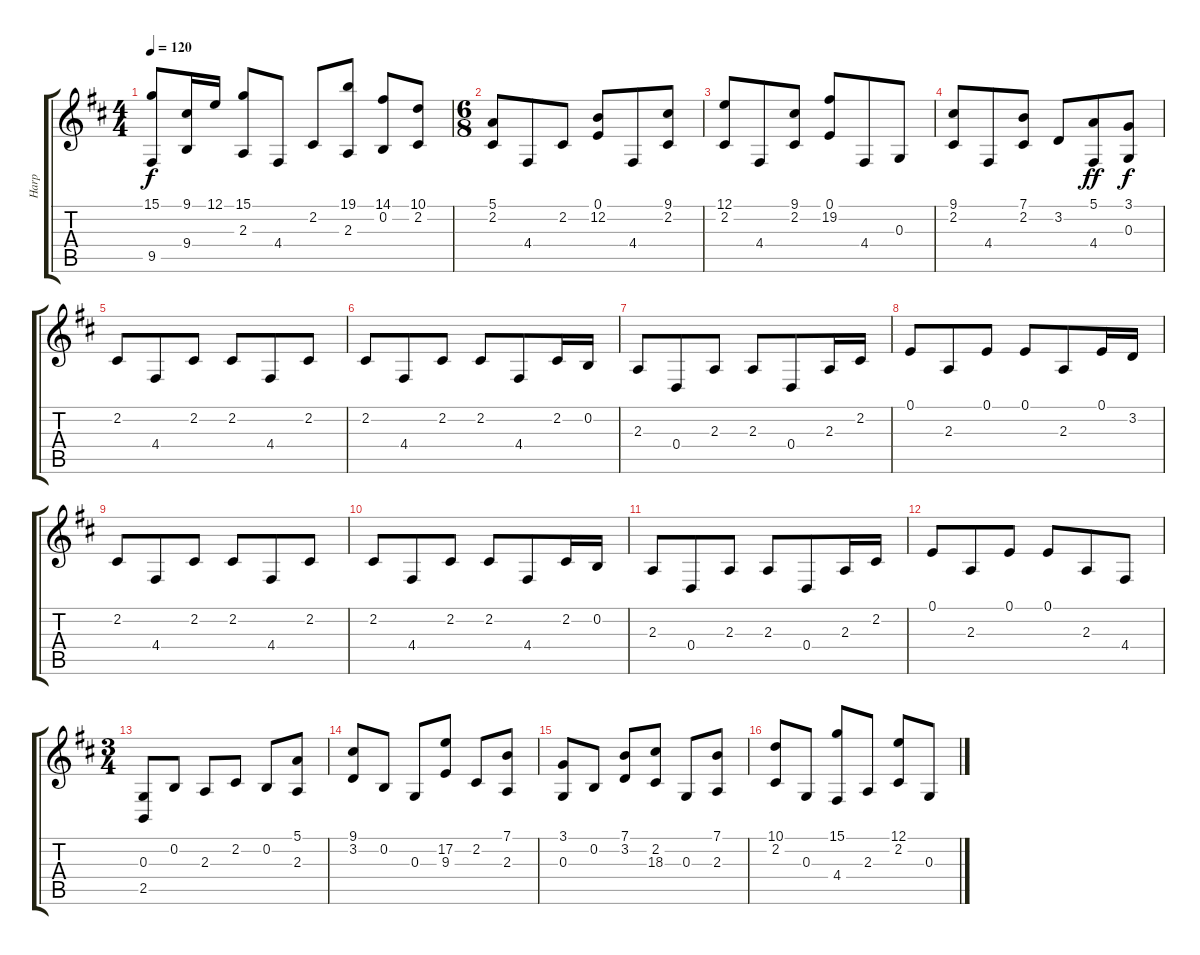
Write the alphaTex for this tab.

\track ("Harp" "Harp") {instrument orchestralharp}
\staff {score tabs}
\tuning (E4 B3 G3 D3 A2 E2) {hide}
\ts (4 4)
\tempo 120
\clef g2
\ks bminor
(15.1 9.5).8{dy f} (9.1 9.4).16 12.1.16 (15.1 2.3).8 4.4.8 2.2.8 (19.1 2.3).8 (14.1 0.2).8 (10.1 2.2).8 |
\ts (6 8)
(5.1 2.2).8 4.4.8 2.2.8 (0.1 12.2).8 4.4.8 (9.1 2.2).8 |
(12.1 2.2).8 4.4.8 (9.1 2.2).8 (0.1 19.2).8 4.4.8 0.3.8 |
(9.1 2.2).8 4.4.8 (7.1 2.2).8 3.2.8 (5.1 4.4).8{dy ff} (3.1 0.3).8{dy f} |
2.2.8 4.4.8 2.2.8 2.2.8 4.4.8 2.2.8 |
2.2.8 4.4.8 2.2.8 2.2.8 4.4.8 2.2.16 0.2.16 |
2.3.8 0.4.8 2.3.8 2.3.8 0.4.8 2.3.16 2.2.16 |
0.1.8 2.3.8 0.1.8 0.1.8 2.3.8 0.1.16 3.2.16 |
2.2.8 4.4.8 2.2.8 2.2.8 4.4.8 2.2.8 |
2.2.8 4.4.8 2.2.8 2.2.8 4.4.8 2.2.16 0.2.16 |
2.3.8 0.4.8 2.3.8 2.3.8 0.4.8 2.3.16 2.2.16 |
0.1.8 2.3.8 0.1.8 0.1.8 2.3.8 4.4.8 |
\ts (3 4)
(0.3 2.5).8 0.2.8 2.3.8 2.2.8 0.2.8 (5.1 2.3).8 |
(9.1 3.2).8 0.2.8 0.3.8 (17.2 9.3).8 2.2.8 (7.1 2.3).8 |
(3.1 0.3).8 0.2.8 (7.1 3.2).8 (2.2 18.3).8 0.3.8 (7.1 2.3).8 |
(10.1 2.2).8 0.3.8 (15.1 4.4).8 2.3.8 (12.1 2.2).8 0.3.8
